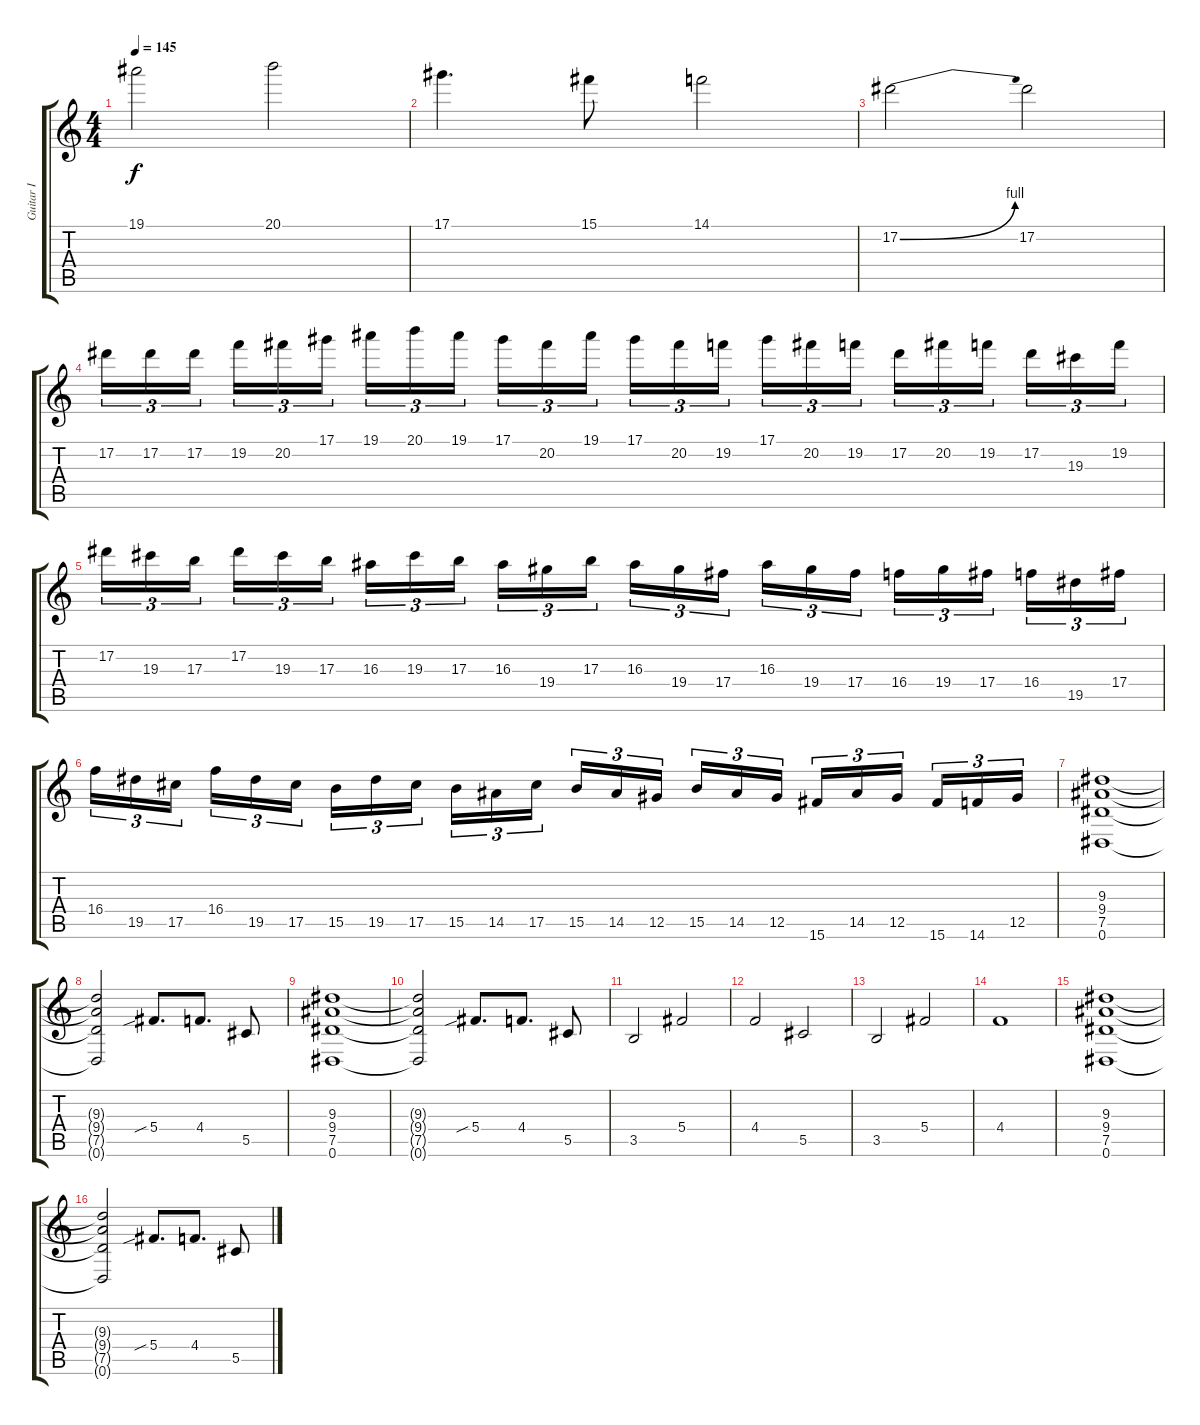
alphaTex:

\track ("Guitar I" "Guitar I") {instrument distortionguitar}
\staff {score tabs}
\tuning (Eb4 Bb3 Gb3 Db3 Ab2 Eb2) {hide}
\ts (4 4)
\tempo 145
\clef g2
\ks c
19.1.2{dy f} 20.1.2 |
17.1.4{d} 15.1.8 14.1.2 |
17.2{be (bend 0 0 60 4)}.2 17.2.2 |
17.2.16{tu (3 2)} 17.2.16{tu (3 2)} 17.2.16{tu (3 2) beam splitsecondary} 19.2.16{tu (3 2)} 20.2.16{tu (3 2)} 17.1.16{tu (3 2)} 19.1.16{tu (3 2)} 20.1.16{tu (3 2)} 19.1.16{tu (3 2) beam splitsecondary} 17.1.16{tu (3 2)} 20.2.16{tu (3 2)} 19.1.16{tu (3 2)} 17.1.16{tu (3 2)} 20.2.16{tu (3 2)} 19.2.16{tu (3 2) beam splitsecondary} 17.1.16{tu (3 2)} 20.2.16{tu (3 2)} 19.2.16{tu (3 2)} 17.2.16{tu (3 2)} 20.2.16{tu (3 2)} 19.2.16{tu (3 2) beam splitsecondary} 17.2.16{tu (3 2)} 19.3.16{tu (3 2)} 19.2.16{tu (3 2)} |
17.2.16{tu (3 2)} 19.3.16{tu (3 2)} 17.3.16{tu (3 2) beam splitsecondary} 17.2.16{tu (3 2)} 19.3.16{tu (3 2)} 17.3.16{tu (3 2)} 16.3.16{tu (3 2)} 19.3.16{tu (3 2)} 17.3.16{tu (3 2) beam splitsecondary} 16.3.16{tu (3 2)} 19.4.16{tu (3 2)} 17.3.16{tu (3 2)} 16.3.16{tu (3 2)} 19.4.16{tu (3 2)} 17.4.16{tu (3 2) beam splitsecondary} 16.3.16{tu (3 2)} 19.4.16{tu (3 2)} 17.4.16{tu (3 2)} 16.4.16{tu (3 2)} 19.4.16{tu (3 2)} 17.4.16{tu (3 2) beam splitsecondary} 16.4.16{tu (3 2)} 19.5.16{tu (3 2)} 17.4.16{tu (3 2)} |
16.4.16{tu (3 2)} 19.5.16{tu (3 2)} 17.5.16{tu (3 2) beam splitsecondary} 16.4.16{tu (3 2)} 19.5.16{tu (3 2)} 17.5.16{tu (3 2)} 15.5.16{tu (3 2)} 19.5.16{tu (3 2)} 17.5.16{tu (3 2) beam splitsecondary} 15.5.16{tu (3 2)} 14.5.16{tu (3 2)} 17.5.16{tu (3 2)} 15.5.16{tu (3 2)} 14.5.16{tu (3 2)} 12.5.16{tu (3 2) beam splitsecondary} 15.5.16{tu (3 2)} 14.5.16{tu (3 2)} 12.5.16{tu (3 2)} 15.6.16{tu (3 2)} 14.5.16{tu (3 2)} 12.5.16{tu (3 2) beam splitsecondary} 15.6.16{tu (3 2)} 14.6.16{tu (3 2)} 12.5.16{tu (3 2)} |
(9.3 9.4 7.5 0.6).1 |
(9.3{t} 9.4{t} 7.5{t} 0.6{t}).2 5.4{sib}.8{d} 4.4.8{d} 5.5.8 |
(9.3 9.4 7.5 0.6).1 |
(9.3{t} 9.4{t} 7.5{t} 0.6{t}).2 5.4{sib}.8{d} 4.4.8{d} 5.5.8 |
3.5.2 5.4.2 |
4.4.2 5.5.2 |
3.5.2 5.4.2 |
4.4.1 |
(9.3 9.4 7.5 0.6).1 |
(9.3{t} 9.4{t} 7.5{t} 0.6{t}).2 5.4{sib}.8{d} 4.4.8{d} 5.5.8
